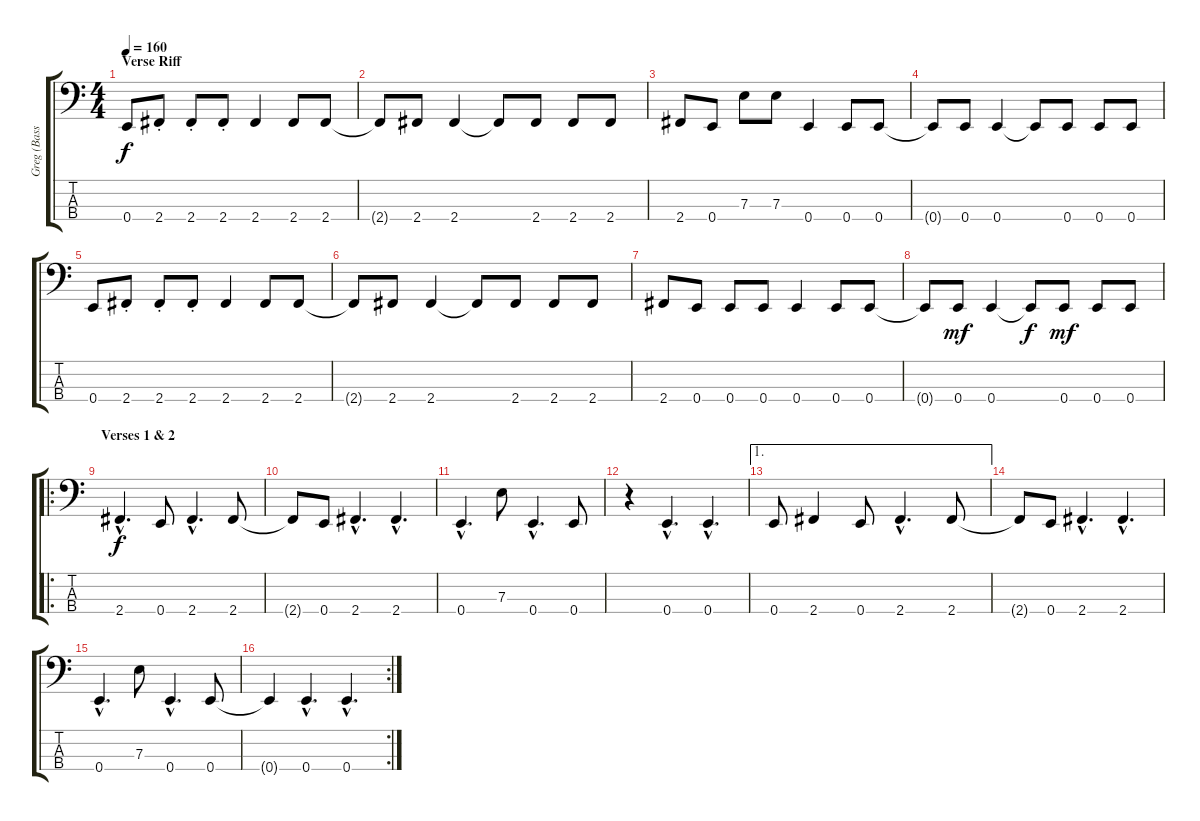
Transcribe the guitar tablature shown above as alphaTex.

\track ("Greg (Bass)" "Greg (Bass") {instrument electricbasspick}
\staff {score tabs}
\tuning (G2 D2 A1 E1) {hide}
\ts (4 4)
\section ("" "Verse Riff")
\tempo 160
\clef f4
\ks c
0.4.8{dy f} 2.4{st}.8 2.4{st}.8 2.4{st}.8 2.4.4 2.4.8 2.4.8 |
2.4{t}.8 2.4.8 2.4.4 2.4{t}.8 2.4.8 2.4.8 2.4.8 |
2.4.8 0.4.8 7.3.8 7.3.8 0.4.4 0.4.8 0.4.8 |
0.4{t}.8 0.4.8 0.4.4 0.4{t}.8 0.4.8 0.4.8 0.4.8 |
0.4.8 2.4{st}.8 2.4{st}.8 2.4{st}.8 2.4.4 2.4.8 2.4.8 |
2.4{t}.8 2.4.8 2.4.4 2.4{t}.8 2.4.8 2.4.8 2.4.8 |
2.4.8 0.4.8 0.4.8 0.4.8 0.4.4 0.4.8 0.4.8 |
0.4{t}.8 0.4.8{dy mf} 0.4.4 0.4{t}.8{dy f} 0.4.8{dy mf} 0.4.8 0.4.8 |
\ro
\section ("" "Verses 1 & 2")
2.4{hac}.4{d dy f} 0.4.8 2.4{hac}.4{d} 2.4.8 |
2.4{t}.8 0.4.8 2.4{hac}.4{d} 2.4{hac}.4{d} |
0.4{hac}.4{d} 7.3.8 0.4{hac}.4{d} 0.4.8 |
r.4 0.4{hac}.4{d} 0.4{hac}.4{d} |
\ae 1
0.4.8 2.4.4 0.4.8 2.4{hac}.4{d} 2.4.8 |
2.4{t}.8 0.4.8 2.4{hac}.4{d} 2.4{hac}.4{d} |
0.4{hac}.4{d} 7.3.8 0.4{hac}.4{d} 0.4.8 |
\rc 2
0.4{t}.4 0.4{hac}.4{d} 0.4{hac}.4{d}
